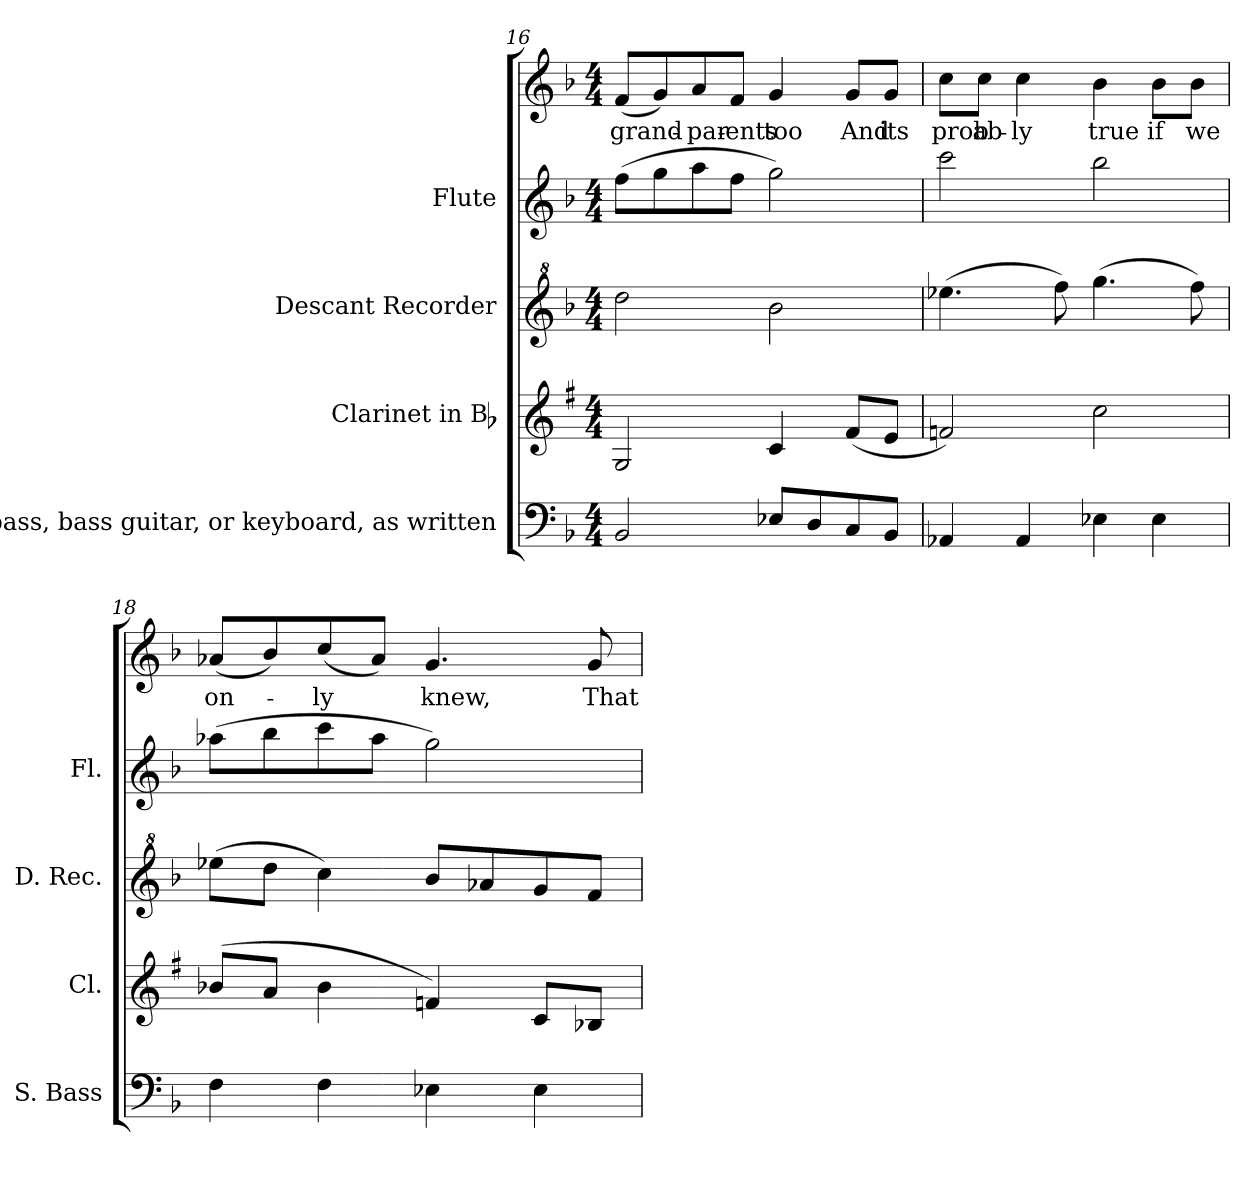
**kern	**kern	**kern	**kern	**kern	**text
*part5	*part4	*part3	*part2	*part1	*part1
*staff5	*staff4	*staff3	*staff2	*staff1	*staff1
*I"String bass,  bass guitar, or keyboard, as written	*I"Clarinet in Bb	*I"Descant Recorder	*I"Flute	*	*
*I'S. Bass	*I'Cl.	*I'D. Rec.	*I'Fl.	*	*
*clefF4	*clefG2	*clefG^2	*clefG2	*clefG2	*
*ITrd7c12	*ITrd1c2	*ITrd-7c-12	*	*	*
*k[b-]	*k[b-]	*k[b-]	*k[b-]	*k[b-]	*
*F:	*F:	*F:	*F:	*F:	*
*M4/4	*M4/4	*M4/4	*M4/4	*M4/4	*
=16	=16	=16	=16	=16	=16
!	!	!	!	!	!LO:LY:b:color=#000000
2BBB-i/	2Fi/	2ddddi\	(8ffi\L	(8fi/L	grand-
.	.	.	8ggi\	8gi/)	.
!	!	!	!	!	!LO:LY:b:color=#000000
.	.	.	8aai\	8ai/	-par-
!	!	!	!	!	!LO:LY:b:color=#000000
.	.	.	8ffi\J	8fi/J	-ents
!	!	!	!	!	!LO:LY:b:color=#000000
8EE-Xi/L	4B-i/	2bbb-i\	2ggi\)	4gi/	too
8DDi/	.	.	.	.	.
!	!	!	!	!	!LO:LY:b:color=#000000
8CCi/	(8ei/L	.	.	8gi/L	And
!	!	!	!	!	!LO:LY:b:color=#000000
8BBB-i/J	8di/J	.	.	8gi/J	its
=17	=17	=17	=17	=17	=17
!	!	!	!	!	!LO:LY:b:color=#000000
4AAA-Xi/	2e-Xi/)	(4.eeee-Xi\	2ccci\	8cci\L	prob-
!	!	!	!	!	!LO:LY:b:color=#000000
.	.	.	.	8cci\J	-ab-
!	!	!	!	!	!LO:LY:b:color=#000000
4AAA-i/	.	.	.	4cci\	-ly
.	.	8ffffi\)	.	.	.
!	!	!	!	!	!LO:LY:b:color=#000000
4EE-Xi\	2b-i\	(4.ggggi\	2bb-i\	4b-i\	true
!	!	!	!	!	!LO:LY:b:color=#000000
4EE-i\	.	.	.	8b-i\L	if
!	!	!	!	!	!LO:LY:b:color=#000000
.	.	8ffffi\)	.	8b-i\J	we
=18	=18	=18	=18	=18	=18
!	!	!	!	!	!LO:LY:b:color=#000000
4FFi\	(8a-Xi/L	(8eeee-Xi\L	(8aa-Xi\L	(8a-Xi/L	on-
.	8gi/J	8ddddi\J	8bb-i\	8b-i/)	.
!	!	!	!	!	!LO:LY:b:color=#000000
4FFi\	4a-i\	4cccci\)	8ccci\	(8cci/	-ly
.	.	.	8aa-i\J	8a-i/J)	.
!	!	!	!	!	!LO:LY:b:color=#000000
4EE-Xi\	4e-Xi/)	8bbb-i/L	2ggi\)	4.gi/	knew,
.	.	8aaa-Xi/	.	.	.
4EE-i\	8B-i/L	8gggi/	.	.	.
!	!	!	!	!	!LO:LY:b:color=#000000
.	8A-Xi/J	8fffi/J	.	8gi/	That
=	=	=	=	=	=
*-	*-	*-	*-	*-	*-
